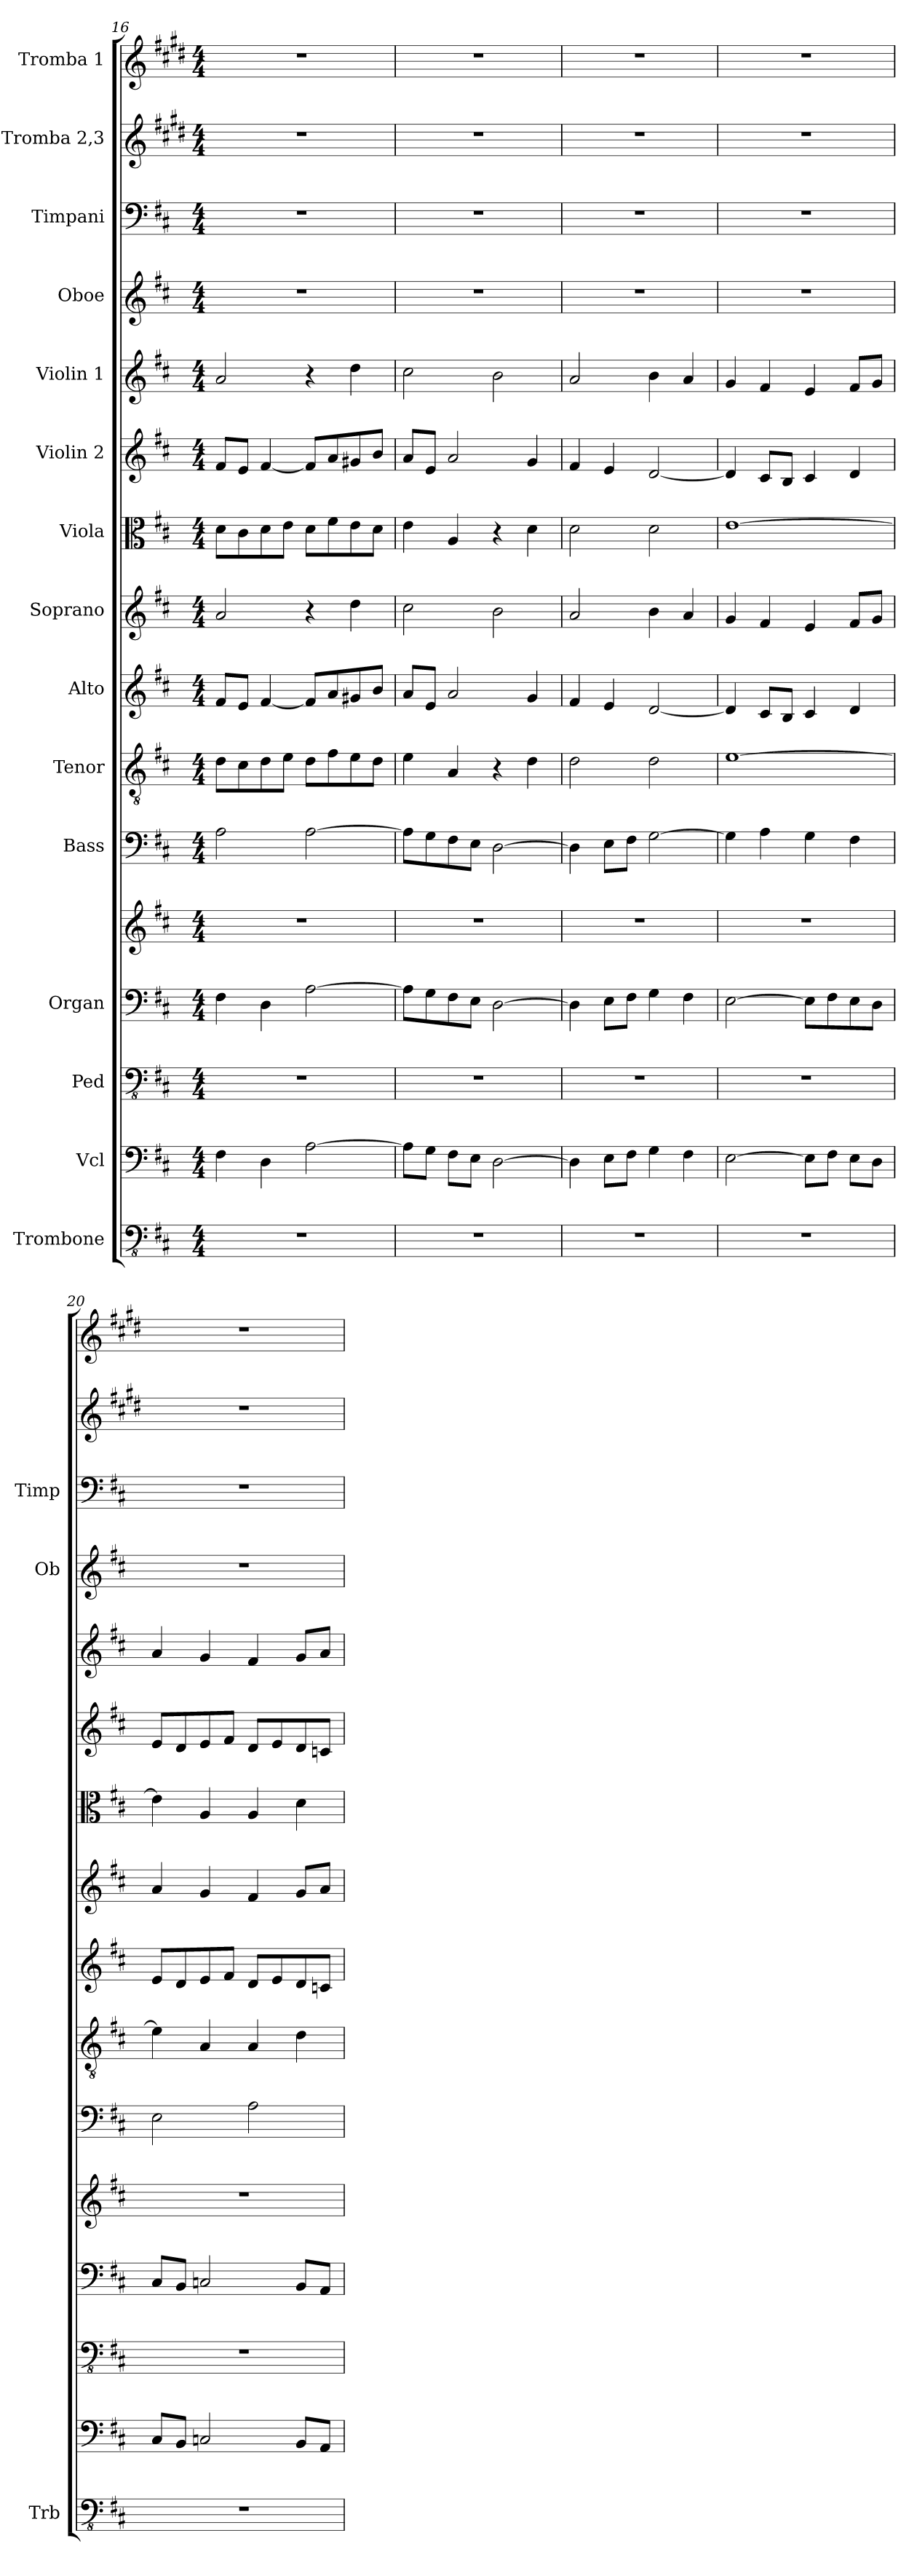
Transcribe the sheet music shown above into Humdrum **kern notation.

**kern	**kern	**kern	**kern	**kern	**kern	**kern	**kern	**kern	**kern	**kern	**kern	**kern	**kern	**kern	**kern
*part15	*part14	*part13	*part12	*part12	*part11	*part10	*part9	*part8	*part7	*part6	*part5	*part4	*part3	*part2	*part1
*staff16	*staff15	*staff14	*staff13	*staff12	*staff11	*staff10	*staff9	*staff8	*staff7	*staff6	*staff5	*staff4	*staff3	*staff2	*staff1
*I"Trombone	*I"Vcl	*I"Ped	*I"Organ	*	*I"Bass	*I"Tenor	*I"Alto	*I"Soprano	*I"Viola	*I"Violin 2	*I"Violin 1	*I"Oboe	*I"Timpani	*I"Tromba 2,3	*I"Tromba 1
*I'Trb	*	*	*	*	*	*	*	*	*	*	*	*I'Ob	*I'Timp	*	*
*clefFv4	*clefF4	*clefFv4	*clefF4	*clefG2	*clefF4	*clefGv2	*clefG2	*clefG2	*clefC3	*clefG2	*clefG2	*clefG2	*clefF4	*clefG2	*clefG2
*	*	*	*	*	*	*	*	*	*	*	*	*	*	*ITrd1c2	*ITrd1c2
*k[f#c#]	*k[f#c#]	*k[f#c#]	*k[f#c#]	*k[f#c#]	*k[f#c#]	*k[f#c#]	*k[f#c#]	*k[f#c#]	*k[f#c#]	*k[f#c#]	*k[f#c#]	*k[f#c#]	*k[f#c#]	*k[f#c#]	*k[f#c#]
*M4/4	*M4/4	*M4/4	*M4/4	*M4/4	*M4/4	*M4/4	*M4/4	*M4/4	*M4/4	*M4/4	*M4/4	*M4/4	*M4/4	*M4/4	*M4/4
=16	=16	=16	=16	=16	=16	=16	=16	=16	=16	=16	=16	=16	=16	=16	=16
1r	4F#\	1r	4F#\	1r	2A\	8d\L	8f#/L	2a/	8d\L	8f#/L	2a/	1r	1r	1r	1r
.	.	.	.	.	.	8c#\	8e/J	.	8c#\	8e/J	.	.	.	.	.
.	4D\	.	4D\	.	.	8d\	[4f#/	.	8d\	[4f#/	.	.	.	.	.
.	.	.	.	.	.	8e\J	.	.	8e\J	.	.	.	.	.	.
.	[2A\	.	[2A\	.	[2A\	8d\L	8f#/L]	4r	8d\L	8f#/L]	4r	.	.	.	.
.	.	.	.	.	.	8f#\	8a/	.	8f#\	8a/	.	.	.	.	.
.	.	.	.	.	.	8e\	8g#X/	4dd\	8e\	8g#X/	4dd\	.	.	.	.
.	.	.	.	.	.	8d\J	8b/J	.	8d\J	8b/J	.	.	.	.	.
=17	=17	=17	=17	=17	=17	=17	=17	=17	=17	=17	=17	=17	=17	=17	=17
1r	8A\L]	1r	8A\L]	1r	8A\L]	4e\	8a/L	2cc#\	4e\	8a/L	2cc#\	1r	1r	1r	1r
.	8G\J	.	8G\	.	8G\	.	8e/J	.	.	8e/J	.	.	.	.	.
.	8F#\L	.	8F#\	.	8F#\	4A/	2a/	.	4A/	2a/	.	.	.	.	.
.	8E\J	.	8E\J	.	8E\J	.	.	.	.	.	.	.	.	.	.
.	[2D\	.	[2D\	.	[2D\	4r	.	2b\	4r	.	2b\	.	.	.	.
.	.	.	.	.	.	4d\	4g/	.	4d\	4g/	.	.	.	.	.
=18	=18	=18	=18	=18	=18	=18	=18	=18	=18	=18	=18	=18	=18	=18	=18
1r	4D\]	1r	4D\]	1r	4D\]	2d\	4f#/	2a/	2d\	4f#/	2a/	1r	1r	1r	1r
.	8E\L	.	8E\L	.	8E\L	.	4e/	.	.	4e/	.	.	.	.	.
.	8F#\J	.	8F#\J	.	8F#\J	.	.	.	.	.	.	.	.	.	.
.	4G\	.	4G\	.	[2G\	2d\	[2d/	4b\	2d\	[2d/	4b\	.	.	.	.
.	4F#\	.	4F#\	.	.	.	.	4a/	.	.	4a/	.	.	.	.
!!LO:PB:g=z
=19	=19	=19	=19	=19	=19	=19	=19	=19	=19	=19	=19	=19	=19	=19	=19
1r	[2E\	1r	[2E\	1r	4G\]	[1e	4d/]	4g/	[1e	4d/]	4g/	1r	1r	1r	1r
.	.	.	.	.	4A\	.	8c#/L	4f#/	.	8c#/L	4f#/	.	.	.	.
.	.	.	.	.	.	.	8B/J	.	.	8B/J	.	.	.	.	.
.	8E\L]	.	8E\L]	.	4G\	.	4c#/	4e/	.	4c#/	4e/	.	.	.	.
.	8F#\J	.	8F#\	.	.	.	.	.	.	.	.	.	.	.	.
.	8E\L	.	8E\	.	4F#\	.	4d/	8f#/L	.	4d/	8f#/L	.	.	.	.
.	8D\J	.	8D\J	.	.	.	.	8g/J	.	.	8g/J	.	.	.	.
=20	=20	=20	=20	=20	=20	=20	=20	=20	=20	=20	=20	=20	=20	=20	=20
1r	8C#/L	1r	8C#/L	1r	2E\	4e\]	8e/L	4a/	4e\]	8e/L	4a/	1r	1r	1r	1r
.	8BB/J	.	8BB/J	.	.	.	8d/	.	.	8d/	.	.	.	.	.
.	2Cn/	.	2Cn/	.	.	4A/	8e/	4g/	4A/	8e/	4g/	.	.	.	.
.	.	.	.	.	.	.	8f#/J	.	.	8f#/J	.	.	.	.	.
.	.	.	.	.	2A\	4A/	8d/L	4f#/	4A/	8d/L	4f#/	.	.	.	.
.	.	.	.	.	.	.	8e/	.	.	8e/	.	.	.	.	.
.	8BB/L	.	8BB/L	.	.	4d\	8d/	8g/L	4d\	8d/	8g/L	.	.	.	.
.	8AA/J	.	8AA/J	.	.	.	8cn/J	8a/J	.	8cn/J	8a/J	.	.	.	.
=	=	=	=	=	=	=	=	=	=	=	=	=	=	=	=
*-	*-	*-	*-	*-	*-	*-	*-	*-	*-	*-	*-	*-	*-	*-	*-
